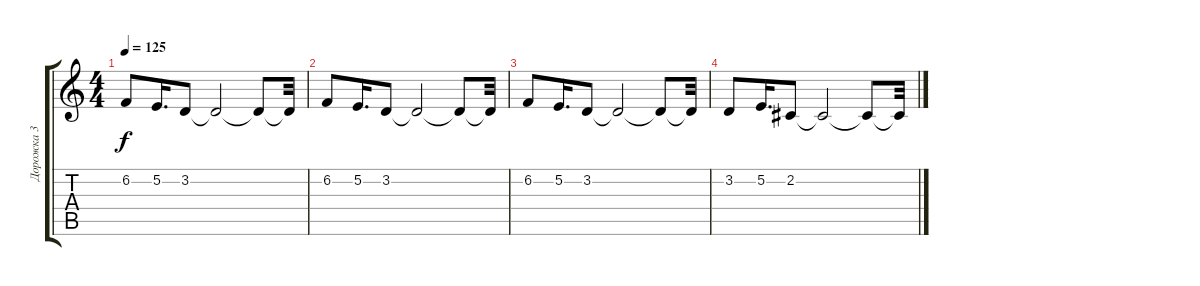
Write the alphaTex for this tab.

\track ("Дорожка 3" "Дорожка 3") {instrument tenorsax}
\staff {score tabs}
\tuning (E4 B3 G3 D3 A2 E2) {hide}
\ts (4 4)
\tempo 125
\clef g2
\ks c
6.2.8{dy f} 5.2.16{d} 3.2.8 3.2{t}.2 3.2{t}.8 3.2{t}.32 |
6.2.8 5.2.16{d} 3.2.8 3.2{t}.2 3.2{t}.8 3.2{t}.32 |
6.2.8 5.2.16{d} 3.2.8 3.2{t}.2 3.2{t}.8 3.2{t}.32 |
3.2.8 5.2.16{d} 2.2.8 2.2{t}.2 2.2{t}.8 2.2{t}.32
